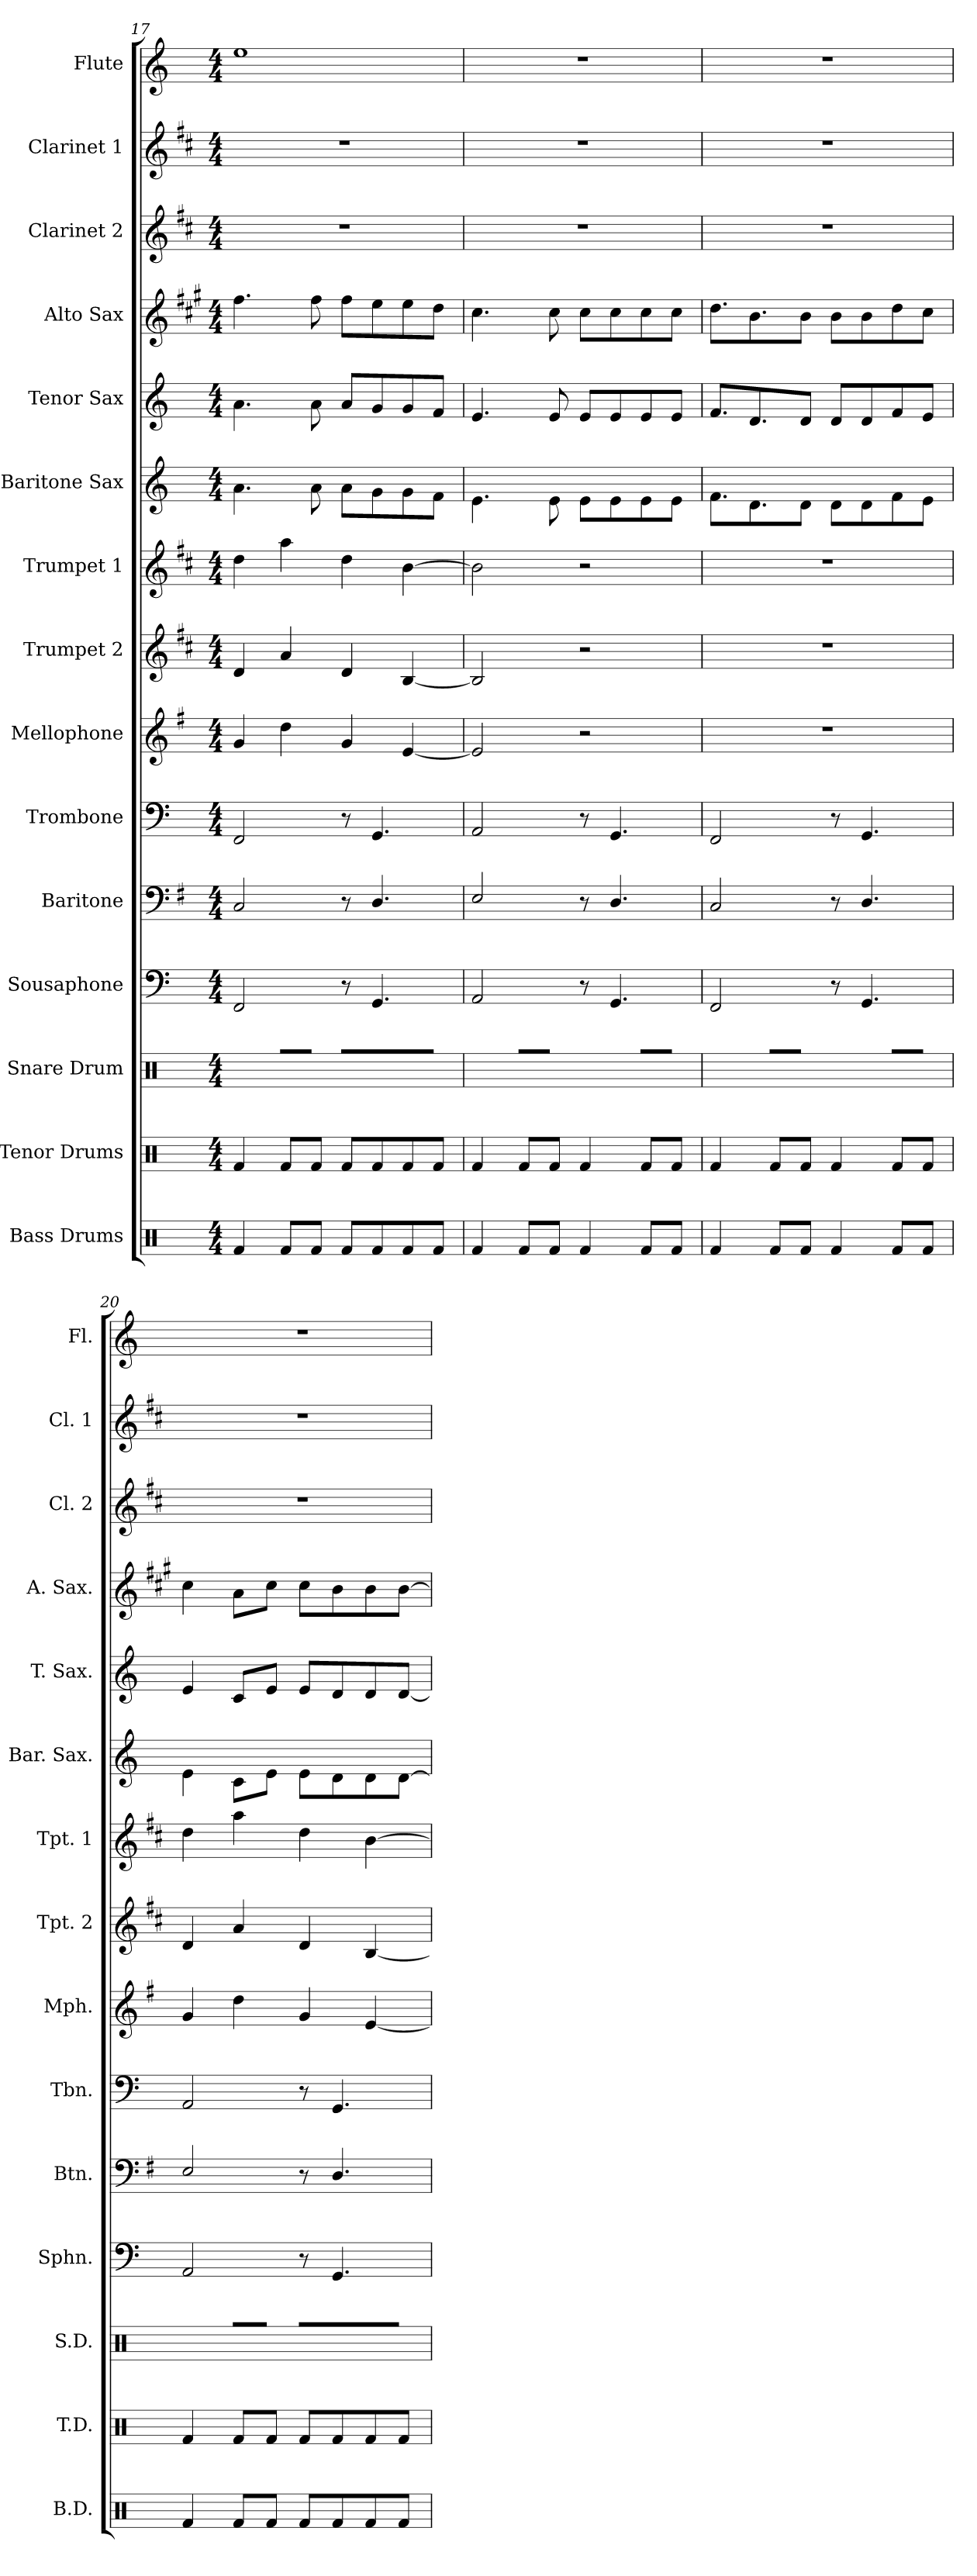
**kern	**kern	**kern	**kern	**kern	**kern	**kern	**kern	**kern	**kern	**kern	**kern	**kern	**kern	**kern
*part15	*part14	*part13	*part12	*part11	*part10	*part9	*part8	*part7	*part6	*part5	*part4	*part3	*part2	*part1
*staff15	*staff14	*staff13	*staff12	*staff11	*staff10	*staff9	*staff8	*staff7	*staff6	*staff5	*staff4	*staff3	*staff2	*staff1
*I"Bass Drums	*I"Tenor Drums	*I"Snare Drum	*I"Sousaphone	*I"Baritone	*I"Trombone	*I"Mellophone	*I"Trumpet 2	*I"Trumpet 1	*I"Baritone Sax	*I"Tenor Sax	*I"Alto Sax	*I"Clarinet 2	*I"Clarinet 1	*I"Flute
*I'B.D.	*I'T.D.	*I'S.D.	*I'Sphn.	*I'Btn.	*I'Tbn.	*I'Mph.	*I'Tpt. 2	*I'Tpt. 1	*I'Bar. Sax.	*I'T. Sax.	*I'A. Sax.	*I'Cl. 2	*I'Cl. 1	*I'Fl.
*clefX	*clefX	*clefX	*clefF4	*clefF4	*clefF4	*clefG2	*clefG2	*clefG2	*clefG2	*clefG2	*clefG2	*clefG2	*clefG2	*clefG2
*	*	*	*	*ITrd4c7	*	*ITrd4c7	*ITrd1c2	*ITrd1c2	*ITrd12c21	*ITrd8c14	*ITrd5c9	*ITrd1c2	*ITrd1c2	*
*k[]	*k[]	*k[]	*k[]	*k[]	*k[]	*k[]	*k[]	*k[]	*k[]	*k[]	*k[]	*k[]	*k[]	*k[]
*M4/4	*M4/4	*M4/4	*M4/4	*M4/4	*M4/4	*M4/4	*M4/4	*M4/4	*M4/4	*M4/4	*M4/4	*M4/4	*M4/4	*M4/4
=17	=17	=17	=17	=17	=17	=17	=17	=17	=17	=17	=17	=17	=17	=17
4Rf/	4Rf/	4R/	2FF/	2FF/	2FF/	4c/	4c/	4cc\	4.A\	4.A\	4.a\	1r	1r	1ee
8Rf/L	8Rf/L	8R/L	.	.	.	4g\	4g/	4gg\	.	.	.	.	.	.
8Rf/J	8Rf/J	8R/J	.	.	.	.	.	.	8A\	8A\	8a\	.	.	.
8Rf/L	8Rf/L	8R/L	8r	8r	8r	4c/	4c/	4cc\	8A\L	8A/L	8a\L	.	.	.
8Rf/	8Rf/	8R/	4.GG/	4.GG/	4.GG/	.	.	.	8G\	8G/	8g\	.	.	.
8Rf/	8Rf/	8R/	.	.	.	[4A/	[4A/	[4a\	8G\	8G/	8g\	.	.	.
8Rf/J	8Rf/J	8R/J	.	.	.	.	.	.	8F\J	8F/J	8f\J	.	.	.
=18	=18	=18	=18	=18	=18	=18	=18	=18	=18	=18	=18	=18	=18	=18
4Rf/	4Rf/	4R/	2AA/	2AA/	2AA/	2A/]	2A/]	2a\]	4.E\	4.E/	4.e\	1r	1r	1r
8Rf/L	8Rf/L	8R/L	.	.	.	.	.	.	.	.	.	.	.	.
8Rf/J	8Rf/J	8R/J	.	.	.	.	.	.	8E\	8E/	8e\	.	.	.
4Rf/	4Rf/	4R/	8r	8r	8r	2r	2r	2r	8E\L	8E/L	8e\L	.	.	.
.	.	.	4.GG/	4.GG/	4.GG/	.	.	.	8E\	8E/	8e\	.	.	.
8Rf/L	8Rf/L	8R/L	.	.	.	.	.	.	8E\	8E/	8e\	.	.	.
8Rf/J	8Rf/J	8R/J	.	.	.	.	.	.	8E\J	8E/J	8e\J	.	.	.
=19	=19	=19	=19	=19	=19	=19	=19	=19	=19	=19	=19	=19	=19	=19
4Rf/	4Rf/	4R/	2FF/	2FF/	2FF/	1r	1r	1r	8.F\L	8.F/L	8.f\L	1r	1r	1r
.	.	.	.	.	.	.	.	.	8.D\	8.D/	8.d\	.	.	.
8Rf/L	8Rf/L	8R/L	.	.	.	.	.	.	.	.	.	.	.	.
8Rf/J	8Rf/J	8R/J	.	.	.	.	.	.	8D\J	8D/J	8d\J	.	.	.
4Rf/	4Rf/	4R/	8r	8r	8r	.	.	.	8D\L	8D/L	8d\L	.	.	.
.	.	.	4.GG/	4.GG/	4.GG/	.	.	.	8D\	8D/	8d\	.	.	.
8Rf/L	8Rf/L	8R/L	.	.	.	.	.	.	8F\	8F/	8f\	.	.	.
8Rf/J	8Rf/J	8R/J	.	.	.	.	.	.	8E\J	8E/J	8e\J	.	.	.
=20	=20	=20	=20	=20	=20	=20	=20	=20	=20	=20	=20	=20	=20	=20
4Rf/	4Rf/	4R/	2AA/	2AA/	2AA/	4c/	4c/	4cc\	4E\	4E/	4e\	1r	1r	1r
8Rf/L	8Rf/L	8R/L	.	.	.	4g\	4g/	4gg\	8C\L	8C/L	8c\L	.	.	.
8Rf/J	8Rf/J	8R/J	.	.	.	.	.	.	8E\J	8E/J	8e\J	.	.	.
8Rf/L	8Rf/L	8R/L	8r	8r	8r	4c/	4c/	4cc\	8E\L	8E/L	8e\L	.	.	.
8Rf/	8Rf/	8R/	4.GG/	4.GG/	4.GG/	.	.	.	8D\	8D/	8d\	.	.	.
8Rf/	8Rf/	8R/	.	.	.	[4A/	[4A/	[4a\	8D\	8D/	8d\	.	.	.
8Rf/J	8Rf/J	8R/J	.	.	.	.	.	.	[8D\J	[8D/J	[8d\J	.	.	.
=	=	=	=	=	=	=	=	=	=	=	=	=	=	=
*-	*-	*-	*-	*-	*-	*-	*-	*-	*-	*-	*-	*-	*-	*-
